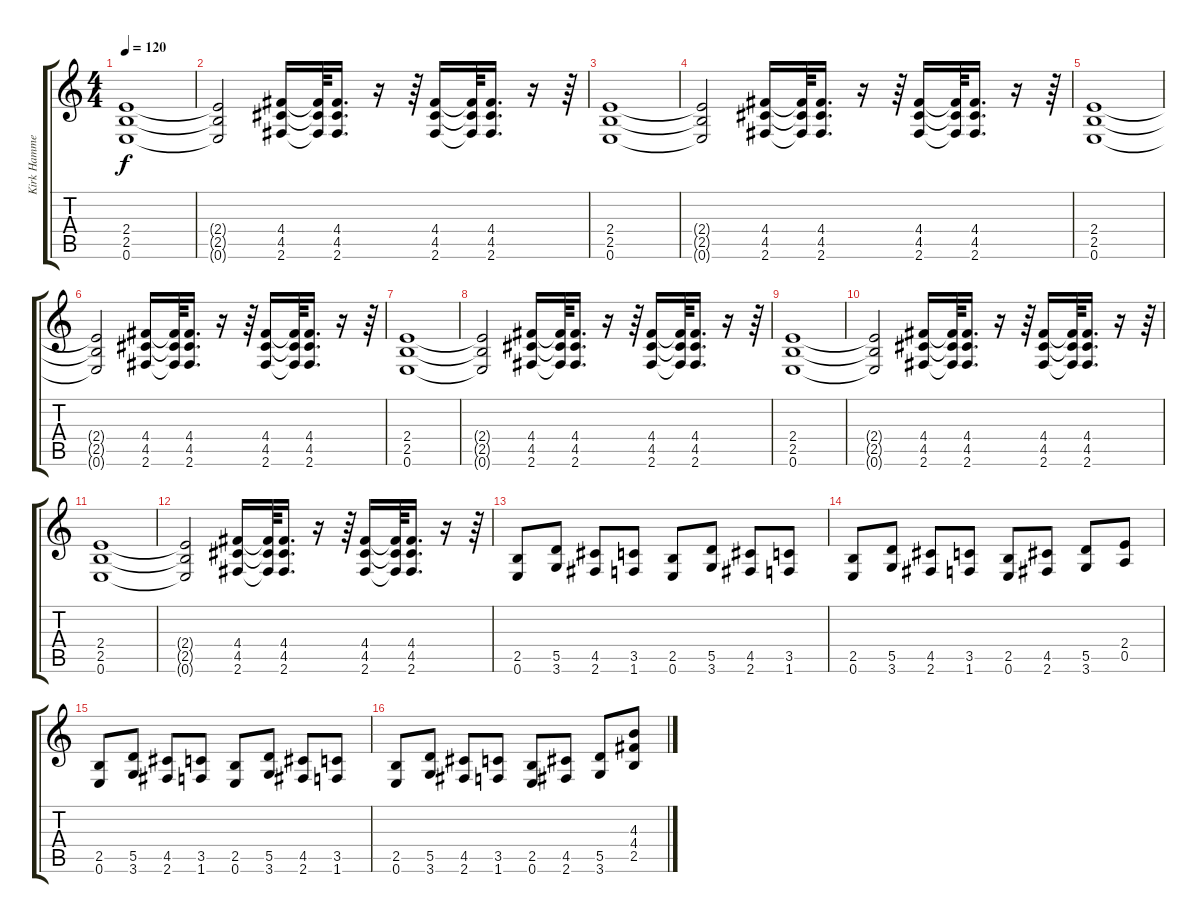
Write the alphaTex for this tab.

\track ("Kirk Hammett" "Kirk Hamme") {instrument distortionguitar}
\staff {score tabs}
\tuning (E4 B3 G3 D3 A2 E2) {hide}
\ts (4 4)
\tempo 120
\clef g2
\ks c
(2.4 2.5 0.6).1{dy f} |
(2.4{t} 2.5{t} 0.6{t}).2 (4.4 4.5 2.6).16 (4.4{t} 4.5{t} 2.6{t}).64 (4.4 4.5 2.6).16{d} r.16 r.64 (4.4 4.5 2.6).16 (4.4{t} 4.5{t} 2.6{t}).64 (4.4 4.5 2.6).16{d} r.16 r.64 |
(2.4 2.5 0.6).1 |
(2.4{t} 2.5{t} 0.6{t}).2 (4.4 4.5 2.6).16 (4.4{t} 4.5{t} 2.6{t}).64 (4.4 4.5 2.6).16{d} r.16 r.64 (4.4 4.5 2.6).16 (4.4{t} 4.5{t} 2.6{t}).64 (4.4 4.5 2.6).16{d} r.16 r.64 |
(2.4 2.5 0.6).1{volume 16} |
(2.4{t} 2.5{t} 0.6{t}).2 (4.4 4.5 2.6).16 (4.4{t} 4.5{t} 2.6{t}).64 (4.4 4.5 2.6).16{d} r.16 r.64 (4.4 4.5 2.6).16 (4.4{t} 4.5{t} 2.6{t}).64 (4.4 4.5 2.6).16{d} r.16 r.64 |
(2.4 2.5 0.6).1 |
(2.4{t} 2.5{t} 0.6{t}).2 (4.4 4.5 2.6).16 (4.4{t} 4.5{t} 2.6{t}).64 (4.4 4.5 2.6).16{d} r.16 r.64 (4.4 4.5 2.6).16 (4.4{t} 4.5{t} 2.6{t}).64 (4.4 4.5 2.6).16{d} r.16 r.64 |
(2.4 2.5 0.6).1 |
(2.4{t} 2.5{t} 0.6{t}).2 (4.4 4.5 2.6).16 (4.4{t} 4.5{t} 2.6{t}).64 (4.4 4.5 2.6).16{d} r.16 r.64 (4.4 4.5 2.6).16 (4.4{t} 4.5{t} 2.6{t}).64 (4.4 4.5 2.6).16{d} r.16 r.64 |
(2.4 2.5 0.6).1 |
(2.4{t} 2.5{t} 0.6{t}).2 (4.4 4.5 2.6).16 (4.4{t} 4.5{t} 2.6{t}).64 (4.4 4.5 2.6).16{d} r.16 r.64 (4.4 4.5 2.6).16 (4.4{t} 4.5{t} 2.6{t}).64 (4.4 4.5 2.6).16{d} r.16 r.64 |
(2.5 0.6).8 (5.5 3.6).8 (4.5 2.6).8 (3.5 1.6).8 (2.5 0.6).8 (5.5 3.6).8 (4.5 2.6).8 (3.5 1.6).8 |
(2.5 0.6).8 (5.5 3.6).8 (4.5 2.6).8 (3.5 1.6).8 (2.5 0.6).8 (4.5 2.6).8 (5.5 3.6).8 (2.4 0.5).8 |
(2.5 0.6).8 (5.5 3.6).8 (4.5 2.6).8 (3.5 1.6).8 (2.5 0.6).8 (5.5 3.6).8 (4.5 2.6).8 (3.5 1.6).8 |
(2.5 0.6).8 (5.5 3.6).8 (4.5 2.6).8 (3.5 1.6).8 (2.5 0.6).8 (4.5 2.6).8 (5.5 3.6).8 (4.3 4.4 2.5).8
